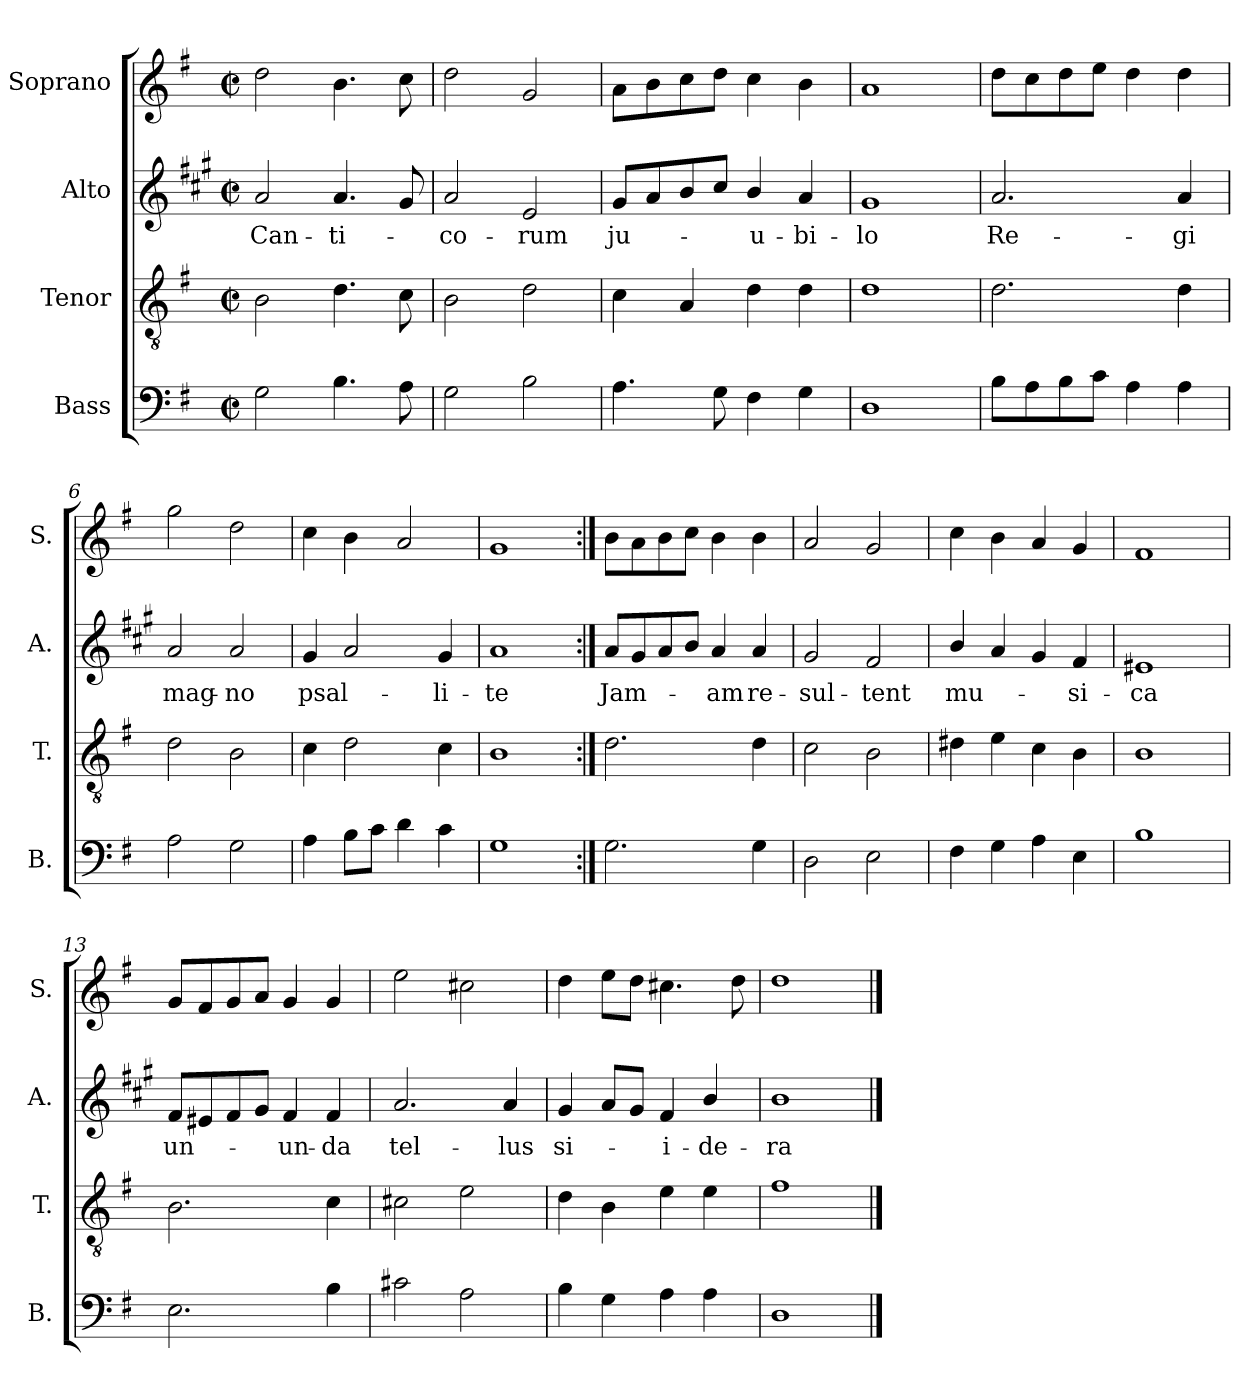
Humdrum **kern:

**kern	**kern	**kern	**text	**kern
*part4	*part3	*part2	*part2	*part1
*staff4	*staff3	*staff2	*staff2	*staff1
*I"Bass	*I"Tenor	*I"Alto	*	*I"Soprano
*I'B.	*I'T.	*I'A.	*	*I'S.
*clefF4	*clefGv2	*clefG2	*	*clefG2
*	*	*ITrd1c2	*	*
*k[f#]	*k[f#]	*k[f#]	*	*k[f#]
*M2/2	*M2/2	*M2/2	*	*M2/2
*met(c|)	*met(c|)	*met(c|)	*	*met(c|)
=1	=1	=1	=1	=1
!	!	!	!LO:LY:b	!
2G\	2B\	2g/	Can-	2dd\
!	!	!	!LO:LY:b	!
4.B\	4.d\	4.g/	-ti-	4.b\
8A\	8c\	8f#/	.	8cc\
=2	=2	=2	=2	=2
!	!	!	!LO:LY:b	!
2G\	2B\	2g/	-co-	2dd\
!	!	!	!LO:LY:b	!
2B\	2d\	2d/	-rum	2g/
=3	=3	=3	=3	=3
!	!	!	!LO:LY:b	!
4.A\	4c\	8f#/L	ju-	8a\L
.	.	8g/	.	8b\
.	4A/	8a/	.	8cc\
8G\	.	8b/J	.	8dd\J
!	!	!	!LO:LY:b	!
4F#\	4d\	4a/	-u-	4cc\
!	!	!	!LO:LY:b	!
4G\	4d\	4g/	-bi-	4b\
=4	=4	=4	=4	=4
!	!	!	!LO:LY:b	!
1D	1d	1f#	-lo	1a
=5	=5	=5	=5	=5
!	!	!	!LO:LY:b	!
8B\L	2.d\	2.g/	Re-	8dd\L
8A\	.	.	.	8cc\
8B\	.	.	.	8dd\
8c\J	.	.	.	8ee\J
4A\	.	.	.	4dd\
!	!	!	!LO:LY:b	!
4A\	4d\	4g/	-gi	4dd\
=6	=6	=6	=6	=6
!	!	!	!LO:LY:b	!
2A\	2d\	2g/	mag-	2gg\
!	!	!	!LO:LY:b	!
2G\	2B\	2g/	-no	2dd\
=7	=7	=7	=7	=7
!	!	!	!LO:LY:b	!
4A\	4c\	4f#/	psal-	4cc\
8B\L	2d\	2g/	.	4b\
8c\J	.	.	.	.
4d\	.	.	.	2a/
!	!	!	!LO:LY:b	!
4c\	4c\	4f#/	-li-	.
=8	=8	=8	=8	=8
!	!	!	!LO:LY:b	!
1G	1B	1g	-te	1g
!!LO:LB:g=z
=9:|!	=9:|!	=9:|!	=9:|!	=9:|!
!	!	!	!LO:LY:b	!
2.G\	2.d\	8g/L	Jam-	8b\L
.	.	8f#/	.	8a\
.	.	8g/	.	8b\
.	.	8a/J	.	8cc\J
!	!	!	!LO:LY:b	!
.	.	4g/	-am	4b\
!	!	!	!LO:LY:b	!
4G\	4d\	4g/	re-	4b\
=10	=10	=10	=10	=10
!	!	!	!LO:LY:b	!
2D\	2c\	2f#/	-sul-	2a/
!	!	!	!LO:LY:b	!
2E\	2B\	2e/	-tent	2g/
=11	=11	=11	=11	=11
!	!	!	!LO:LY:b	!
4F#\	4d#X\	4a/	mu-	4cc\
4G\	4e\	4g/	.	4b\
4A\	4c\	4f#/	.	4a/
!	!	!	!LO:LY:b	!
4E\	4B\	4e/	-si-	4g/
=12	=12	=12	=12	=12
!	!	!	!LO:LY:b	!
1B	1B	1d#X	-ca	1f#
=13	=13	=13	=13	=13
!	!	!	!LO:LY:b	!
2.E\	2.B\	8e/L	un-	8g/L
.	.	8d#X/	.	8f#/
.	.	8e/	.	8g/
.	.	8f#/J	.	8a/J
!	!	!	!LO:LY:b	!
.	.	4e/	-un-	4g/
!	!	!	!LO:LY:b	!
4B\	4c\	4e/	-da	4g/
=14	=14	=14	=14	=14
!	!	!	!LO:LY:b	!
2c#X\	2c#X\	2.g/	tel-	2ee\
2A\	2e\	.	.	2cc#X\
!	!	!	!LO:LY:b	!
.	.	4g/	-lus	.
=15	=15	=15	=15	=15
!	!	!	!LO:LY:b	!
4B\	4d\	4f#/	si-	4dd\
4G\	4B\	8g/L	.	8ee\L
.	.	8f#/J	.	8dd\J
!	!	!	!LO:LY:b	!
4A\	4e\	4e/	-i-	4.cc#X\
!	!	!	!LO:LY:b	!
4A\	4e\	4a/	-de-	.
.	.	.	.	8dd\
=16	=16	=16	=16	=16
!	!	!	!LO:LY:b	!
1D	1f#	1a	-ra	1dd
==	==	==	==	==
*-	*-	*-	*-	*-
